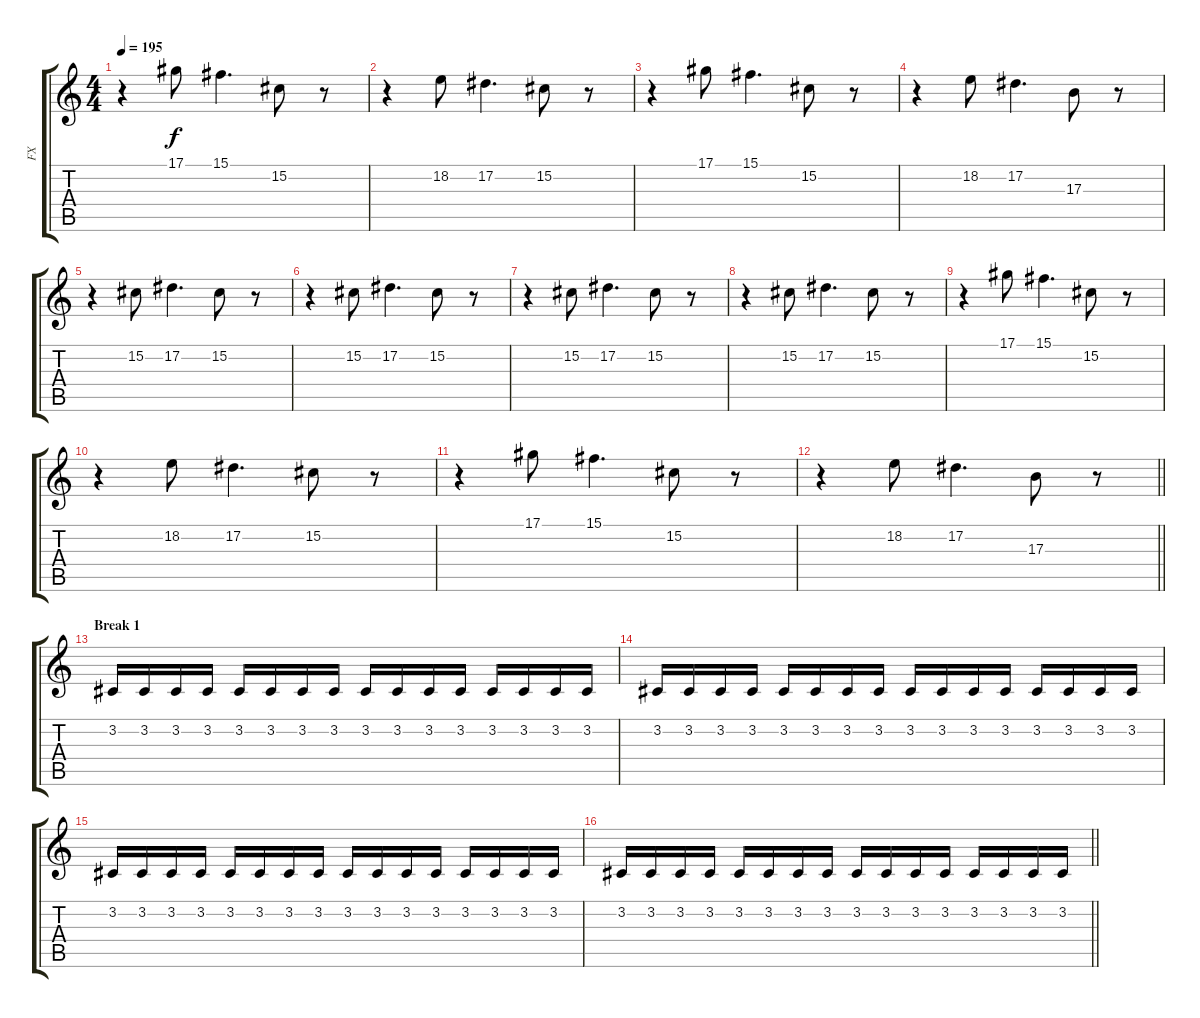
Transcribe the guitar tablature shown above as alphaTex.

\track ("FX" "FX") {instrument fx5brightness}
\staff {score tabs}
\tuning (Eb4 Bb3 Gb3 Db3 Ab2 Eb2) {hide}
\ts (4 4)
\tempo 195
\clef g2
\ks c
r.4{dy f} 17.1.8 15.1.4{d} 15.2.8 r.8 |
r.4 18.2.8 17.2.4{d} 15.2.8 r.8 |
r.4 17.1.8 15.1.4{d} 15.2.8 r.8 |
r.4 18.2.8 17.2.4{d} 17.3.8 r.8 |
r.4 15.2.8 17.2.4{d} 15.2.8 r.8 |
r.4 15.2.8 17.2.4{d} 15.2.8 r.8 |
r.4 15.2.8 17.2.4{d} 15.2.8 r.8 |
r.4 15.2.8 17.2.4{d} 15.2.8 r.8 |
r.4 17.1.8 15.1.4{d} 15.2.8 r.8 |
r.4 18.2.8 17.2.4{d} 15.2.8 r.8 |
r.4 17.1.8 15.1.4{d} 15.2.8 r.8 |
\barLineRight lightlight
r.4 18.2.8 17.2.4{d} 17.3.8 r.8 |
\section ("" "Break 1")
3.2.16{volume 6} 3.2.16 3.2.16 3.2.16 3.2.16 3.2.16 3.2.16 3.2.16 3.2.16 3.2.16 3.2.16 3.2.16 3.2.16 3.2.16 3.2.16 3.2.16 |
3.2.16 3.2.16 3.2.16 3.2.16 3.2.16 3.2.16 3.2.16 3.2.16 3.2.16 3.2.16 3.2.16 3.2.16 3.2.16 3.2.16 3.2.16 3.2.16 |
3.2.16 3.2.16 3.2.16 3.2.16 3.2.16 3.2.16 3.2.16 3.2.16 3.2.16 3.2.16 3.2.16 3.2.16 3.2.16 3.2.16 3.2.16 3.2.16 |
\barLineRight lightlight
3.2.16 3.2.16 3.2.16 3.2.16 3.2.16 3.2.16 3.2.16 3.2.16 3.2.16 3.2.16 3.2.16 3.2.16 3.2.16 3.2.16 3.2.16 3.2.16
